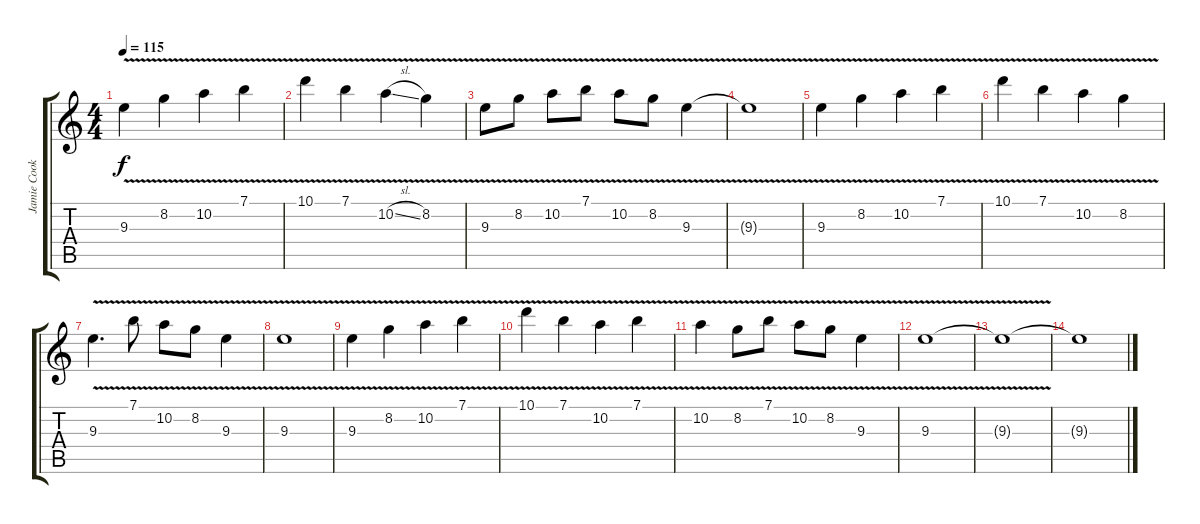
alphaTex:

\track ("Jamie Cook (Lead Guitar)" "Jamie Cook") {instrument distortionguitar}
\staff {score tabs}
\tuning (E4 B3 G3 D3 A2 E2) {hide}
\ts (4 4)
\tempo 115
\clef g2
\ks c
9.3{v}.4{dy f} 8.2{v}.4 10.2{v}.4 7.1{v}.4 |
10.1{v}.4 7.1{v}.4 10.2{v sl}.4 8.2{v}.4 |
9.3{v}.8 8.2{v}.8 10.2{v}.8 7.1{v}.8 10.2{v}.8 8.2{v}.8 9.3{v}.4 |
9.3{t}.1 |
9.3{v}.4 8.2{v}.4 10.2{v}.4 7.1{v}.4 |
10.1{v}.4 7.1{v}.4 10.2{v}.4 8.2{v}.4 |
9.3{v}.4{d} 7.1{v}.8 10.2{v}.8 8.2{v}.8 9.3{v}.4 |
9.3{v}.1 |
9.3{v}.4 8.2{v}.4 10.2{v}.4 7.1{v}.4 |
10.1{v}.4 7.1{v}.4 10.2{v}.4 7.1{v}.4 |
10.2{v}.4 8.2{v}.8 7.1{v}.8 10.2{v}.8 8.2{v}.8 9.3{v}.4 |
9.3{v}.1 |
9.3{t}.1 |
9.3{t}.1
